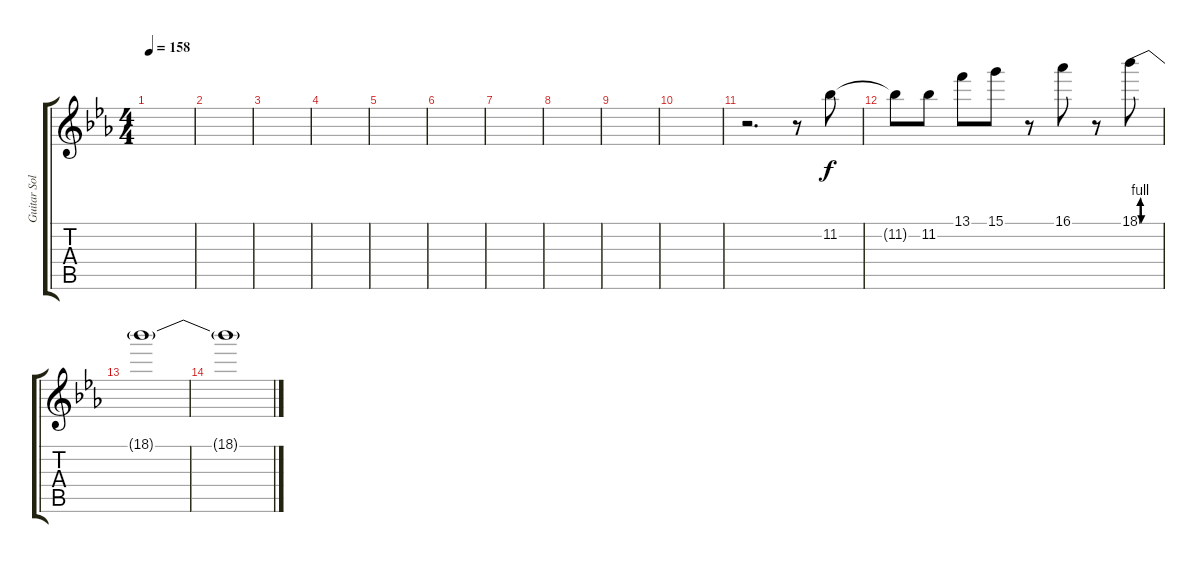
\track ("Guitar Solo" "Guitar Sol") {instrument distortionguitar}
\staff {score tabs}
\tuning (E4 B3 G3 D3 A2 E2) {hide}
\ts (4 4)
\tempo 158
\clef g2
\ks eb
|
|
|
|
|
|
|
|
|
|
r.2{d} r.8 11.2.8 |
11.2{t}.8 11.2.8 13.1.8 15.1.8 r.8 16.1.8 r.8 18.1{be (custom 0 0 2 4 5 0 45 0 60 0)}.8 |
18.1{t}.1 |
18.1{t}.1
